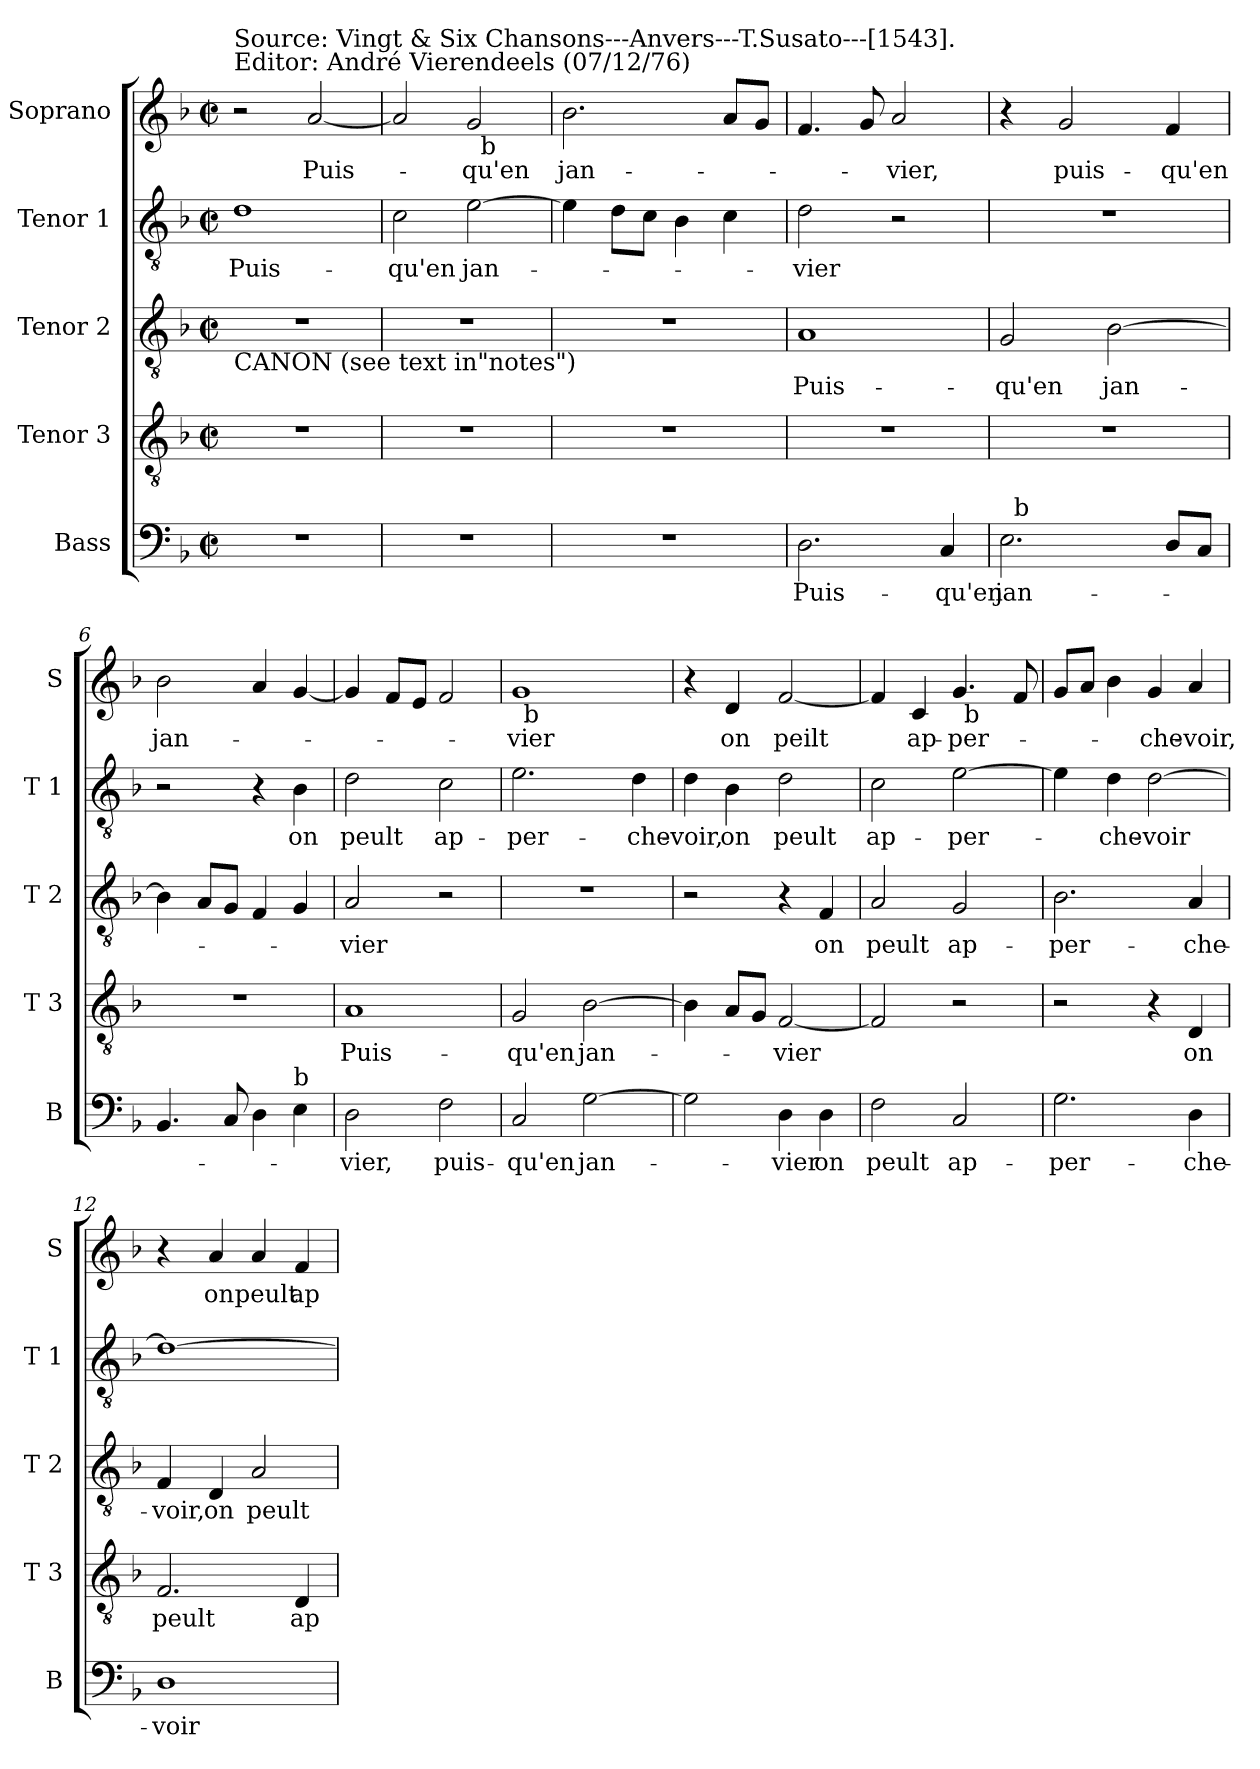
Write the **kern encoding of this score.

**kern	**text	**kern	**text	**kern	**text	**kern	**text	**kern	**text
*part5	*part5	*part4	*part4	*part3	*part3	*part2	*part2	*part1	*part1
*staff5	*staff5	*staff4	*staff4	*staff3	*staff3	*staff2	*staff2	*staff1	*staff1
*I"Bass	*	*I"Tenor 3	*	*I"Tenor 2	*	*I"Tenor 1	*	*I"Soprano	*
*I'B	*	*I'T 3	*	*I'T 2	*	*I'T 1	*	*I'S	*
*clefF4	*	*clefGv2	*	*clefGv2	*	*clefGv2	*	*clefG2	*
*k[b-]	*	*k[b-]	*	*k[b-]	*	*k[b-]	*	*k[b-]	*
*F:	*	*F:	*	*F:	*	*F:	*	*F:	*
*M2/2	*	*M2/2	*	*M2/2	*	*M2/2	*	*M2/2	*
*met(c|)	*	*met(c|)	*	*met(c|)	*	*met(c|)	*	*met(c|)	*
=1	=1	=1	=1	=1	=1	=1	=1	=1	=1
!	!	!	!	!	!	!	!	!LO:TX:a:t=Source&colon; Vingt & Six Chansons---Anvers---T.Susato---[1543].\nEditor&colon; André Vierendeels (07/12/76)	!
!	!	!	!	!LO:TX:b:t=CANON  (see text in"notes")	!	!	!	!	!
1r	.	1r	.	1r	.	1d	Puis-	2r	.
.	.	.	.	.	.	.	.	[2a/	Puis-
=2	=2	=2	=2	=2	=2	=2	=2	=2	=2
*	*	*	*	*	*	*	*	*^	*
1r	.	1r	.	1r	.	2c\	-qu'en	2a/]	2ryy	.
.	.	.	.	.	.	[2e\	jan-	2g/	32ryy	-qu'en
!	!	!	!	!	!	!	!	!	!LO:TX:b:t=b	!
.	.	.	.	.	.	.	.	.	4...ryy	.
*	*	*	*	*	*	*	*	*v	*v	*
=3	=3	=3	=3	=3	=3	=3	=3	=3	=3
1r	.	1r	.	1r	.	4e\]	.	2.b-\	jan-
.	.	.	.	.	.	8d\L	.	.	.
.	.	.	.	.	.	8c\J	.	.	.
.	.	.	.	.	.	4B-\	.	.	.
.	.	.	.	.	.	4c\	.	8a/L	.
.	.	.	.	.	.	.	.	8g/J	.
=4	=4	=4	=4	=4	=4	=4	=4	=4	=4
2.D\	Puis-	1r	.	1A	Puis-	2d\	-vier	4.f/	.
.	.	.	.	.	.	.	.	8g/	.
.	.	.	.	.	.	2r	.	2a/	-vier,
4C/	-qu'en	.	.	.	.	.	.	.	.
=5	=5	=5	=5	=5	=5	=5	=5	=5	=5
*^	*	*	*	*	*	*	*	*	*
2.E\	32ryy	jan-	1r	.	2G/	-qu'en	1r	.	4r	.
!	!LO:TX:a:t=b	!	!	!	!	!	!	!	!	!
.	2ryy	.	.	.	.	.	.	.	.	.
.	.	.	.	.	.	.	.	.	2g/	puis-
.	.	.	.	.	[2B-\	jan-	.	.	.	.
.	4...ryy	.	.	.	.	.	.	.	.	.
8D/L	.	.	.	.	.	.	.	.	4f/	-qu'en
8C/J	.	.	.	.	.	.	.	.	.	.
*v	*v	*	*	*	*	*	*	*	*	*
!!LO:LB:g=z
=6	=6	=6	=6	=6	=6	=6	=6	=6	=6
4.BB-/	.	1r	.	4B-\]	.	2r	.	2b-\	jan-
.	.	.	.	8A/L	.	.	.	.	.
8C/	.	.	.	8G/J	.	.	.	.	.
4D\	.	.	.	4F/	.	4r	.	4a/	.
!LO:TX:a:t=b	!	!	!	!	!	!	!	!	!
4E\	.	.	.	4G/	.	4B-\	on	[4g/	.
=7	=7	=7	=7	=7	=7	=7	=7	=7	=7
2D\	-vier,	1A	Puis-	2A/	-vier	2d\	peult	4g/]	.
.	.	.	.	.	.	.	.	8f/L	.
.	.	.	.	.	.	.	.	8e/J	.
2F\	puis-	.	.	2r	.	2c\	ap-	2f/	.
=8	=8	=8	=8	=8	=8	=8	=8	=8	=8
*	*	*	*	*	*	*	*	*^	*
2C/	-qu'en	2G/	-qu'en	1r	.	2.e\	-per-	1g	32ryy	-vier
!	!	!	!	!	!	!	!	!	!LO:TX:b:t=b	!
.	.	.	.	.	.	.	.	.	2ryy	.
[2G\	jan-	[2B-\	jan-	.	.	.	.	.	.	.
.	.	.	.	.	.	.	.	.	4...ryy	.
.	.	.	.	.	.	4d\	-che-	.	.	.
*	*	*	*	*	*	*	*	*v	*v	*
=9	=9	=9	=9	=9	=9	=9	=9	=9	=9
2G\]	.	4B-\]	.	2r	.	4d\	-voir,	4r	.
.	.	8A/L	.	.	.	4B-\	on	4d/	on
.	.	8G/J	.	.	.	.	.	.	.
4D\	-vier	[2F/	-vier	4r	.	2d\	peult	[2f/	peilt
4D\	on	.	.	4F/	on	.	.	.	.
=10	=10	=10	=10	=10	=10	=10	=10	=10	=10
*	*	*	*	*	*	*	*	*^	*
2F\	peult	2F/]	.	2A/	peult	2c\	ap-	4f/]	2ryy	.
.	.	.	.	.	.	.	.	4c/	.	ap-
2C/	ap-	2r	.	2G/	ap-	[2e\	-per-	4.g/	32ryy	-per-
!	!	!	!	!	!	!	!	!	!LO:TX:b:t=b	!
.	.	.	.	.	.	.	.	.	4...ryy	.
.	.	.	.	.	.	.	.	8f/	.	.
*	*	*	*	*	*	*	*	*v	*v	*
=11	=11	=11	=11	=11	=11	=11	=11	=11	=11
2.G\	-per-	2r	.	2.B-\	-per-	4e\]	.	8g/L	.
.	.	.	.	.	.	.	.	8a/J	.
.	.	.	.	.	.	4d\	-che-	4b-\	.
.	.	4r	.	.	.	[2d\	-voir	4g/	-che-
4D\	-che-	4D/	on	4A/	-che-	.	.	4a/	-voir,
!!LO:PB:g=z
=12	=12	=12	=12	=12	=12	=12	=12	=12	=12
1D	-voir	2.F/	peult	4F/	-voir,	1d_	.	4r	.
.	.	.	.	4D/	on	.	.	4a/	on
.	.	.	.	2A/	peult	.	.	4a/	peult
.	.	4D/	ap-	.	.	.	.	4f/	ap-
=	=	=	=	=	=	=	=	=	=
*-	*-	*-	*-	*-	*-	*-	*-	*-	*-
